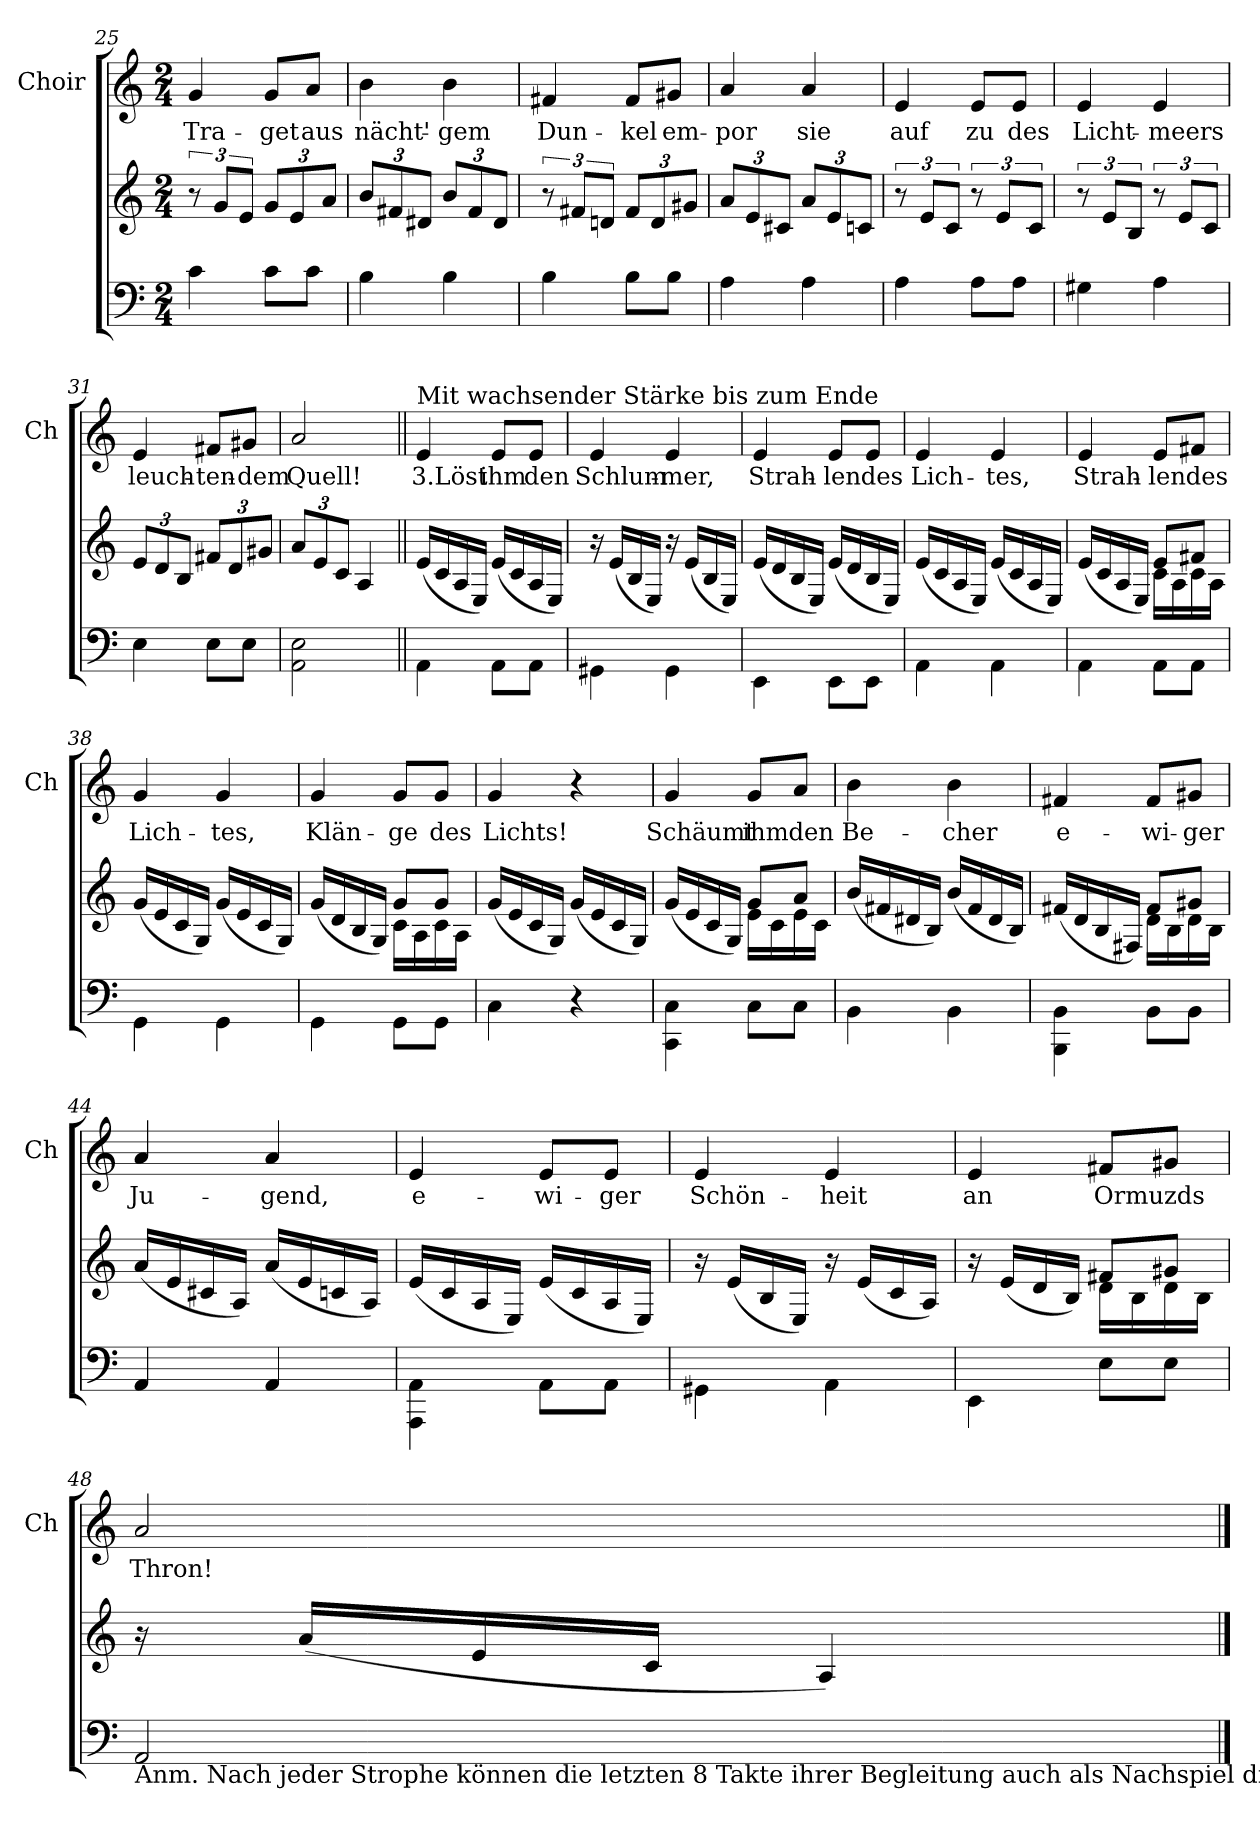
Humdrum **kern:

**kern	**kern	**dynam	**kern	**text	**dynam
*part2	*part2	*part2	*part1	*part1	*part1
*staff3	*staff2	*staff2/3	*staff1	*staff1	*staff1
*	*	*	*I"Choir	*	*
*	*	*	*I'Ch	*	*
!!LO:LB:g=z
*clefF4	*clefG2	*	*clefG2	*	*
*k[]	*k[]	*	*k[]	*	*
*M2/4	*M2/4	*	*M2/4	*	*
=25	=25	=25	=25	=25	=25
4c\	12r	.	4g/	Tra-	.
.	12g/L	.	.	.	.
.	12e/J	.	.	.	.
*	*Xbrackettup	*	*	*	*
8c\L	12g/L	.	8g/L	-get	.
.	12e/	.	.	.	.
8c\J	.	.	8a/J	aus	.
.	12a/J	.	.	.	.
=26	=26	=26	=26	=26	=26
4B\	12b/L	.	4b\	nächt'-	.
.	12f#X/	.	.	.	.
.	12d#X/J	.	.	.	.
4B\	12b/L	.	4b\	-gem	.
.	12f#/	.	.	.	.
.	12d#/J	.	.	.	.
=27	=27	=27	=27	=27	=27
*	*brackettup	*	*	*	*
4B\	12r	.	4f#X/	Dun-	.
.	12f#X/L	.	.	.	.
.	12dn/J	.	.	.	.
*	*Xbrackettup	*	*	*	*
8B\L	12f#/L	.	8f#/L	-kel	.
.	12d/	.	.	.	.
8B\J	.	.	8g#X/J	em-	.
.	12g#X/J	.	.	.	.
=28	=28	=28	=28	=28	=28
4A\	12a/L	.	4a/	-por	.
.	12e/	.	.	.	.
.	12c#X/J	.	.	.	.
4A\	12a/L	.	4a/	sie	.
.	12e/	.	.	.	.
.	12cn/J	.	.	.	.
=29	=29	=29	=29	=29	=29
*	*brackettup	*	*	*	*
4A\	12r	.	4e/	auf	.
.	12e/L	.	.	.	.
.	12c/J	.	.	.	.
!	!	!	!	!	!LO:DY:a
8A\L	12r	.	8e/L	zu	cresc.
!	!	!LO:DY:b	!	!	!
.	12e/L	cresc.	.	.	.
8A\J	.	.	8e/J	des	.
.	12c/J	.	.	.	.
!!LO:LB:g=z
=30	=30	=30	=30	=30	=30
4G#X\	12r	.	4e/	Licht-	.
.	12e/L	.	.	.	.
.	12B/J	.	.	.	.
4A\	12r	.	4e/	-meers	.
.	12e/L	.	.	.	.
.	12c/J	.	.	.	.
=31	=31	=31	=31	=31	=31
*	*Xbrackettup	*	*	*	*
4E\	12e/L	.	4e/	leuch-	.
.	12d/	.	.	.	.
.	12B/J	.	.	.	.
8E\L	12f#X/L	.	8f#X/L	-ten-	.
.	12d/	.	.	.	.
8E\J	.	.	8g#X/J	-dem	.
.	12g#X/J	.	.	.	.
=32	=32	=32	=32	=32	=32
2AA\ 2E\	12a/L	.	2a/	Quell!	.
.	12e/	.	.	.	.
.	12c/J	.	.	.	.
.	4A/	.	.	.	.
=33||	=33||	=33||	=33||	=33||	=33||
!	!	!	!LO:TX:a:t=Mit wachsender Stärke bis zum Ende	!	!
4AA\	(<16e/LL	.	4e/	3.Löst	.
.	16c/	.	.	.	.
.	16A/	.	.	.	.
.	16E/JJ)	.	.	.	.
8AA\L	(<16e/LL	.	8e/L	ihm	.
.	16c/	.	.	.	.
8AA\J	16A/	.	8e/J	den	.
.	16E/JJ)	.	.	.	.
=34	=34	=34	=34	=34	=34
4GG#X\	16r	.	4e/	Schlum-	.
.	(<16e/LL	.	.	.	.
.	16B/	.	.	.	.
.	16E/JJ)	.	.	.	.
4GG#\	16r	.	4e/	-mer,	.
.	(<16e/LL	.	.	.	.
.	16B/	.	.	.	.
.	16E/JJ)	.	.	.	.
!!LO:LB:g=z
=35	=35	=35	=35	=35	=35
4EE\	(<16e/LL	.	4e/	Strah-	.
.	16d/	.	.	.	.
.	16B/	.	.	.	.
.	16E/JJ)	.	.	.	.
8EE\L	(<16e/LL	.	8e/L	-len	.
.	16d/	.	.	.	.
8EE\J	16B/	.	8e/J	des	.
.	16E/JJ)	.	.	.	.
=36	=36	=36	=36	=36	=36
4AA\	(<16e/LL	.	4e/	Lich-	.
.	16c/	.	.	.	.
.	16A/	.	.	.	.
.	16E/JJ)	.	.	.	.
4AA\	(<16e/LL	.	4e/	-tes,	.
.	16c/	.	.	.	.
.	16A/	.	.	.	.
.	16E/JJ)	.	.	.	.
=37	=37	=37	=37	=37	=37
*	*^	*	*	*	*
4AA\	(<16e/LL	4ryy	.	4e/	Strah-	.
.	16c/	.	.	.	.	.
.	16A/	.	.	.	.	.
.	16E/JJ)	.	.	.	.	.
8AA\L	8e/L	16c\LL	.	8e/L	-len	.
.	.	16A\	.	.	.	.
8AA\J	8f#X/J	16c\	.	8f#X/J	des	.
.	.	16A\JJ	.	.	.	.
*	*v	*v	*	*	*	*
=38	=38	=38	=38	=38	=38
4GG\	(<16g/LL	.	4g/	Lich-	.
.	16e/	.	.	.	.
.	16c/	.	.	.	.
.	16G/JJ)	.	.	.	.
4GG\	(<16g/LL	.	4g/	-tes,	.
.	16e/	.	.	.	.
.	16c/	.	.	.	.
.	16G/JJ)	.	.	.	.
!!LO:PB:g=z
=39	=39	=39	=39	=39	=39
*	*^	*	*	*	*
4GG\	(<16g/LL	4ryy	.	4g/	Klän-	.
.	16d/	.	.	.	.	.
.	16B/	.	.	.	.	.
.	16G/JJ)	.	.	.	.	.
8GG\L	8g/L	16c\LL	.	8g/L	-ge	.
.	.	16A\	.	.	.	.
8GG\J	8g/J	16c\	.	8g/J	des	.
.	.	16A\JJ	.	.	.	.
*	*v	*v	*	*	*	*
=40	=40	=40	=40	=40	=40
4C\	(<16g/LL	.	4g/	Lichts!	.
.	16e/	.	.	.	.
.	16c/	.	.	.	.
.	16G/JJ)	.	.	.	.
4r	(<16g/LL	.	4r	.	.
.	16e/	.	.	.	.
.	16c/	.	.	.	.
.	16G/JJ)	.	.	.	.
=41	=41	=41	=41	=41	=41
*	*^	*	*	*	*
4CC\ 4C\	(<16g/LL	4ryy	.	4g/	Schäumt	.
.	16e/	.	.	.	.	.
.	16c/	.	.	.	.	.
.	16G/JJ)	.	.	.	.	.
8C\L	8g/L	16e\LL	.	8g/L	ihm	.
.	.	16c\	.	.	.	.
8C\J	8a/J	16e\	.	8a/J	den	.
.	.	16c\JJ	.	.	.	.
*	*v	*v	*	*	*	*
=42	=42	=42	=42	=42	=42
4BB\	(<16b/LL	.	4b\	Be-	.
.	16f#X/	.	.	.	.
.	16d#X/	.	.	.	.
.	16B/JJ)	.	.	.	.
4BB\	(<16b/LL	.	4b\	-cher	.
.	16f#/	.	.	.	.
.	16d#/	.	.	.	.
.	16B/JJ)	.	.	.	.
!!LO:LB:g=z
=43	=43	=43	=43	=43	=43
*	*^	*	*	*	*
4BBB\ 4BB\	(<16f#X/LL	4ryy	.	4f#X/	e-	.
.	16d/	.	.	.	.	.
.	16B/	.	.	.	.	.
.	16F#X/JJ)	.	.	.	.	.
8BB\L	8f#/L	16d\LL	.	8f#/L	-wi-	.
.	.	16B\	.	.	.	.
8BB\J	8g#X/J	16d\	.	8g#X/J	-ger	.
.	.	16B\JJ	.	.	.	.
*	*v	*v	*	*	*	*
=44	=44	=44	=44	=44	=44
4AA/	(<16a/LL	.	4a/	Ju-	.
.	16e/	.	.	.	.
.	16c#X/	.	.	.	.
.	16A/JJ)	.	.	.	.
4AA/	(<16a/LL	.	4a/	-gend,	.
.	16e/	.	.	.	.
.	16cn/	.	.	.	.
.	16A/JJ)	.	.	.	.
=45	=45	=45	=45	=45	=45
4AAA\ 4AA\	(<16e/LL	.	4e/	e-	.
.	16c/	.	.	.	.
.	16A/	.	.	.	.
.	16E/JJ)	.	.	.	.
8AA\L	(<16e/LL	.	8e/L	-wi-	.
.	16c/	.	.	.	.
8AA\J	16A/	.	8e/J	-ger	.
.	16E/JJ)	.	.	.	.
=46	=46	=46	=46	=46	=46
4GG#X\	16r	.	4e/	Schön-	.
.	(<16e/LL	.	.	.	.
.	16B/	.	.	.	.
.	16E/JJ)	.	.	.	.
4AA\	16r	.	4e/	-heit	.
.	(<16e/LL	.	.	.	.
.	16c/	.	.	.	.
.	16A/JJ)	.	.	.	.
!!LO:LB:g=z
=47	=47	=47	=47	=47	=47
*	*^	*	*	*	*
4EE\	16r	4ryy	.	4e/	an	.
.	(<16e/LL	.	.	.	.	.
.	16d/	.	.	.	.	.
.	16B/JJ)	.	.	.	.	.
8E\L	8f#X/L	16d\LL	.	8f#X/L	Ormuzds	.
.	.	16B\	.	.	.	.
8E\J	8g#X/J	16d\	.	8g#X/J	.	.
.	.	16B\JJ	.	.	.	.
=48	=48	=48	=48	=48	=48	=48
!LO:TX:b:t=Anm. Nach jeder Strophe können die letzten 8 Takte ihrer Begleitung auch als Nachspiel dienen.	!	!	!	!	!	!
*	*v	*v	*	*	*	*
2AA/	16r	.	2a/	Thron!	.
.	(<16a/LL	.	.	.	.
.	16e/	.	.	.	.
.	16c/JJ	.	.	.	.
.	4A/)	.	.	.	.
==	==	==	==	==	==
*-	*-	*-	*-	*-	*-
